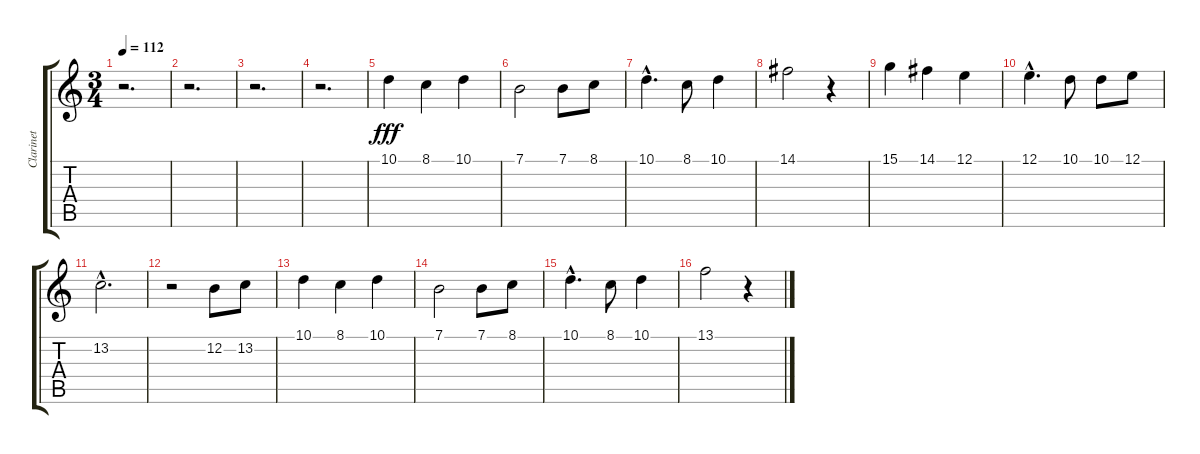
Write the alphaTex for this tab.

\track ("Clarinet" "Clarinet") {instrument clarinet}
\staff {score tabs}
\tuning (E4 B3 G3 D3 A2 E2) {hide}
\ts (3 4)
\tempo 112
\clef g2
\ks c
r.2{d dy fff} |
r.2{d} |
r.2{d} |
r.2{d} |
10.1.4 8.1.4 10.1.4 |
7.1.2 7.1.8 8.1.8 |
10.1{hac}.4{d} 8.1.8 10.1.4 |
14.1.2 r.4 |
15.1.4 14.1.4 12.1.4 |
12.1{hac}.4{d} 10.1.8 10.1.8 12.1.8 |
13.2{hac}.2{d} |
r.2 12.2.8 13.2.8 |
10.1.4 8.1.4 10.1.4 |
7.1.2 7.1.8 8.1.8 |
10.1{hac}.4{d} 8.1.8 10.1.4 |
13.1.2 r.4
